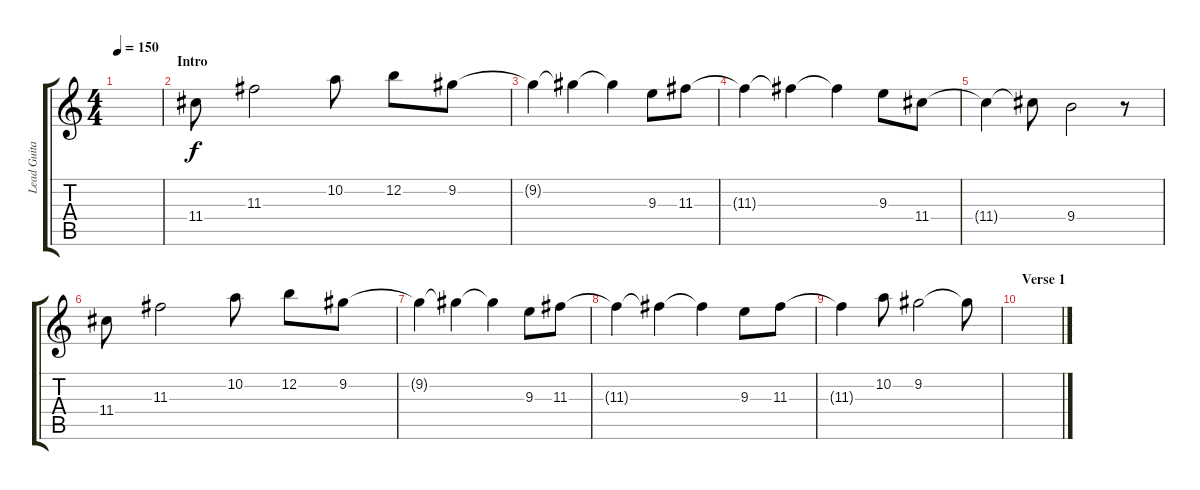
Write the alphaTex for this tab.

\track ("Lead Guitar" "Lead Guita") {instrument overdrivenguitar}
\staff {score tabs}
\tuning (E4 B3 G3 D3 A2 E2) {hide}
\ts (4 4)
\tempo 150
\clef g2
\ks c
|
\section ("" "Intro")
11.4.8 11.3.2 10.2.8 12.2.8 9.2.8 |
9.2{t}.4 9.2{t}.4 9.2{t}.4 9.3.8 11.3.8 |
11.3{t}.4 11.3{t}.4 11.3{t}.4 9.3.8 11.4.8 |
11.4{t}.4 11.4{t}.8 9.4.2 r.8 |
11.4.8 11.3.2 10.2.8 12.2.8 9.2.8 |
9.2{t}.4 9.2{t}.4 9.2{t}.4 9.3.8 11.3.8 |
11.3{t}.4 11.3{t}.4 11.3{t}.4 9.3.8 11.3.8 |
11.3{t}.4 10.2.8 9.2.2 9.2{t}.8 |
\section ("" "Verse 1")
